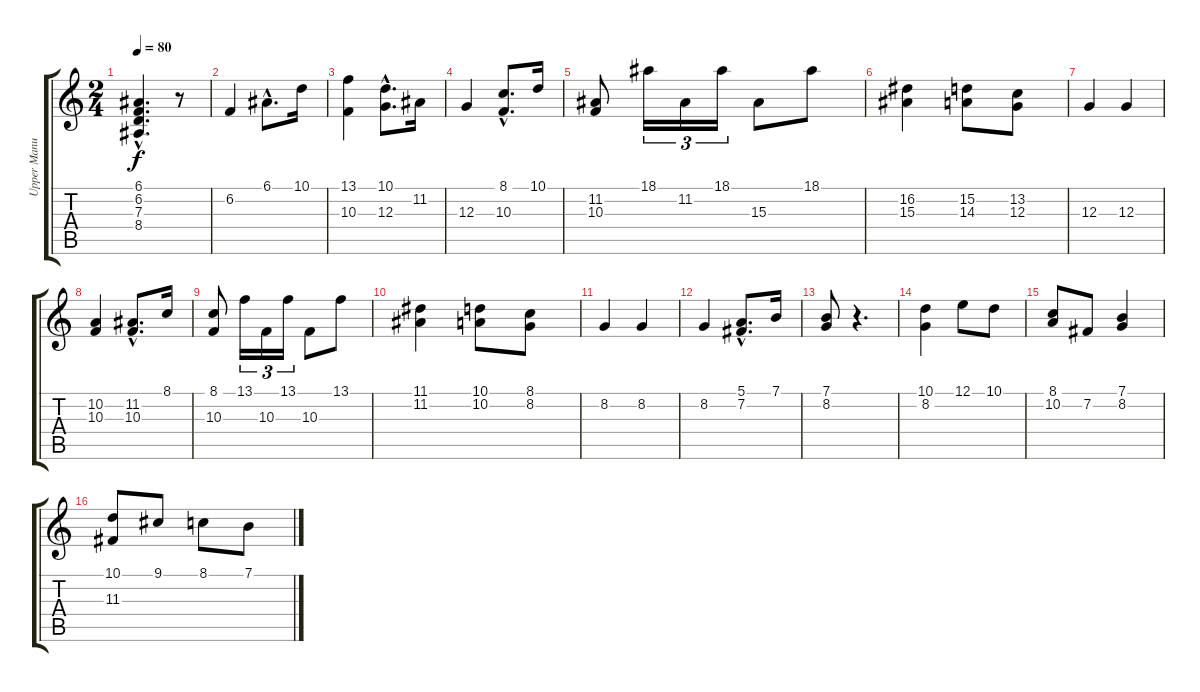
\track ("Upper Manual" "Upper Manu") {instrument churchorgan}
\staff {score tabs}
\tuning (E4 B3 G3 D3 A2 E2) {hide}
\ts (2 4)
\tempo 80
\clef g2
\ks c
(6.1{hac} 6.2{hac} 7.3{hac} 8.4{hac}).4{d dy f} r.8 |
6.2.4 6.1{hac}.8{d} 10.1.16 |
(13.1 10.3).4 (10.1{hac} 12.3).8{d} 11.2.16 |
12.3.4 (8.1{hac} 10.3).8{d} 10.1.16 |
(11.2 10.3).8 18.1.16{tu (3 2)} 11.2.16{tu (3 2)} 18.1.16{tu (3 2)} 15.3.8 18.1.8 |
(16.2 15.3).4 (15.2 14.3).8 (13.2 12.3).8 |
12.3.4 12.3.4 |
(10.2 10.3).4 (11.2{hac} 10.3).8{d} 8.1.16 |
(8.1 10.3).8 13.1.16{tu (3 2)} 10.3.16{tu (3 2)} 13.1.16{tu (3 2)} 10.3.8 13.1.8 |
(11.1 11.2).4 (10.1 10.2).8 (8.1 8.2).8 |
8.2.4 8.2.4 |
8.2.4 (5.1{hac} 7.2).8{d} 7.1.16 |
(7.1 8.2).8 r.4{d} |
(10.1 8.2).4 12.1.8 10.1.8 |
(8.1 10.2).8 7.2.8 (7.1 8.2).4 |
(10.1 11.3).8 9.1.8 8.1.8 7.1.8
